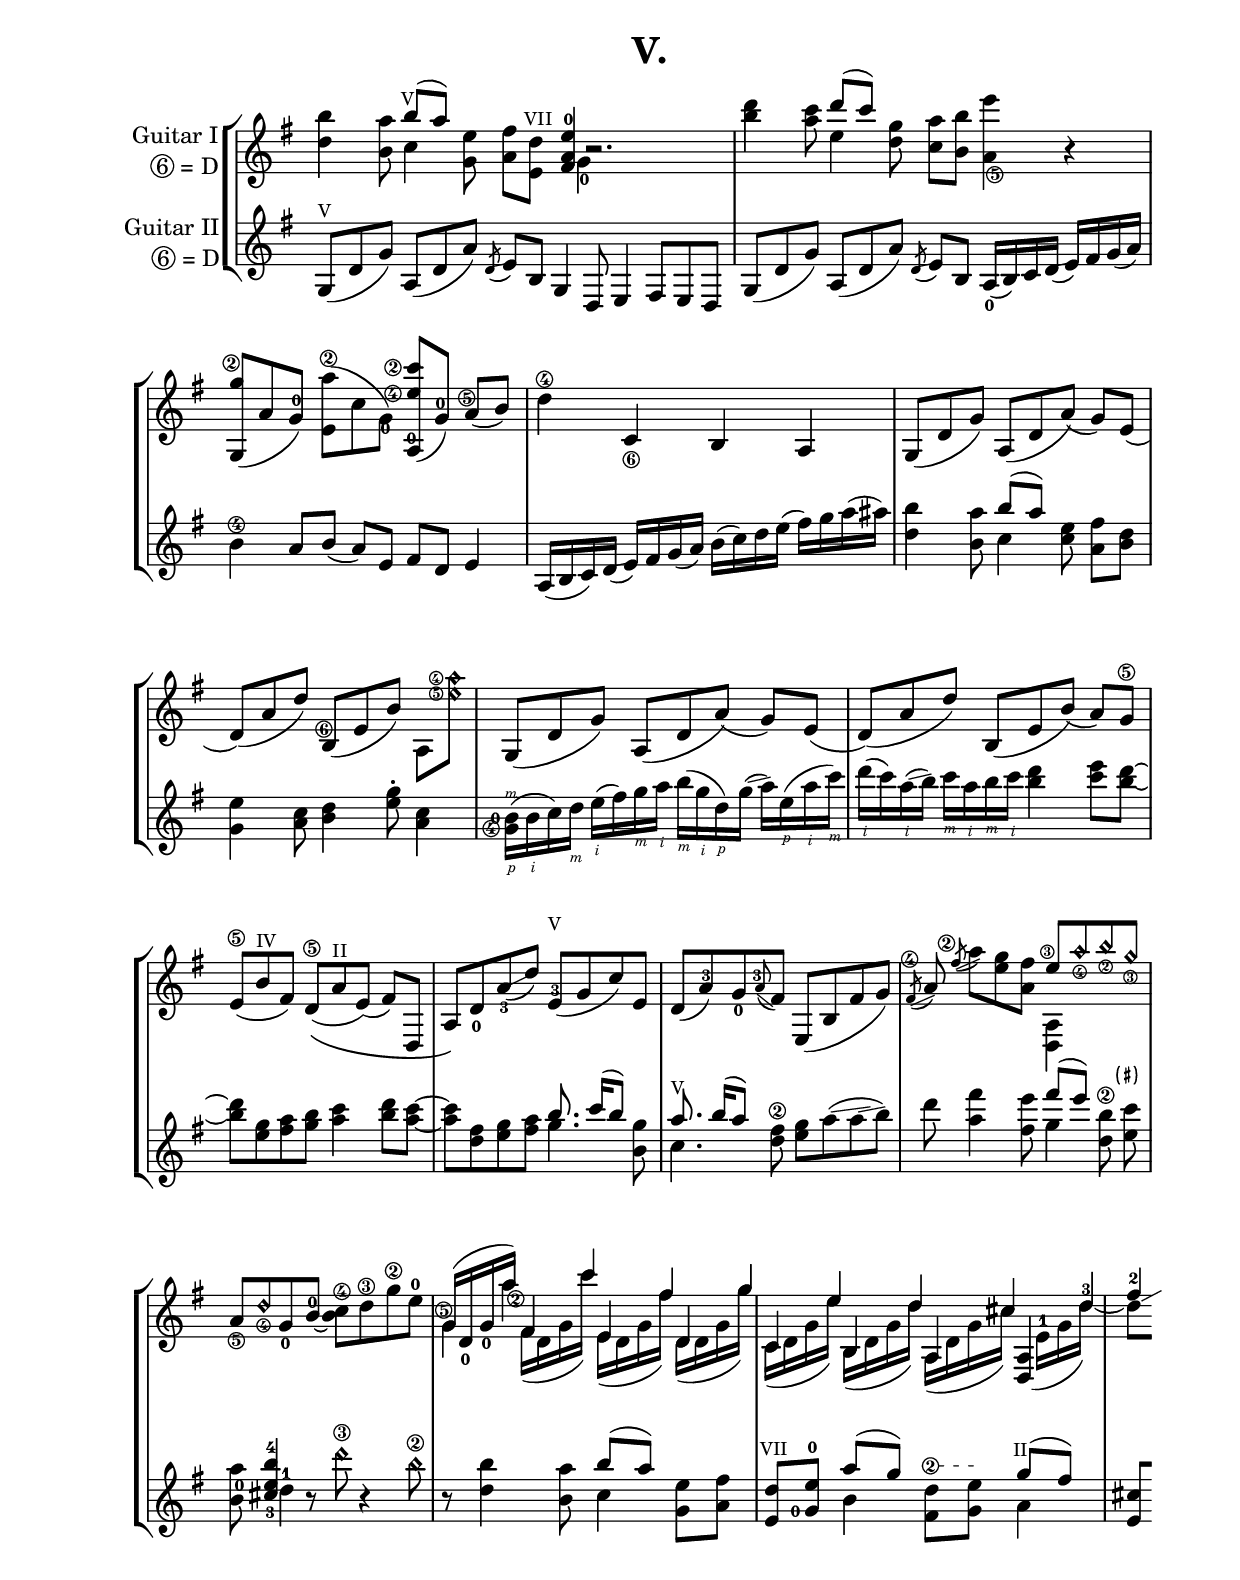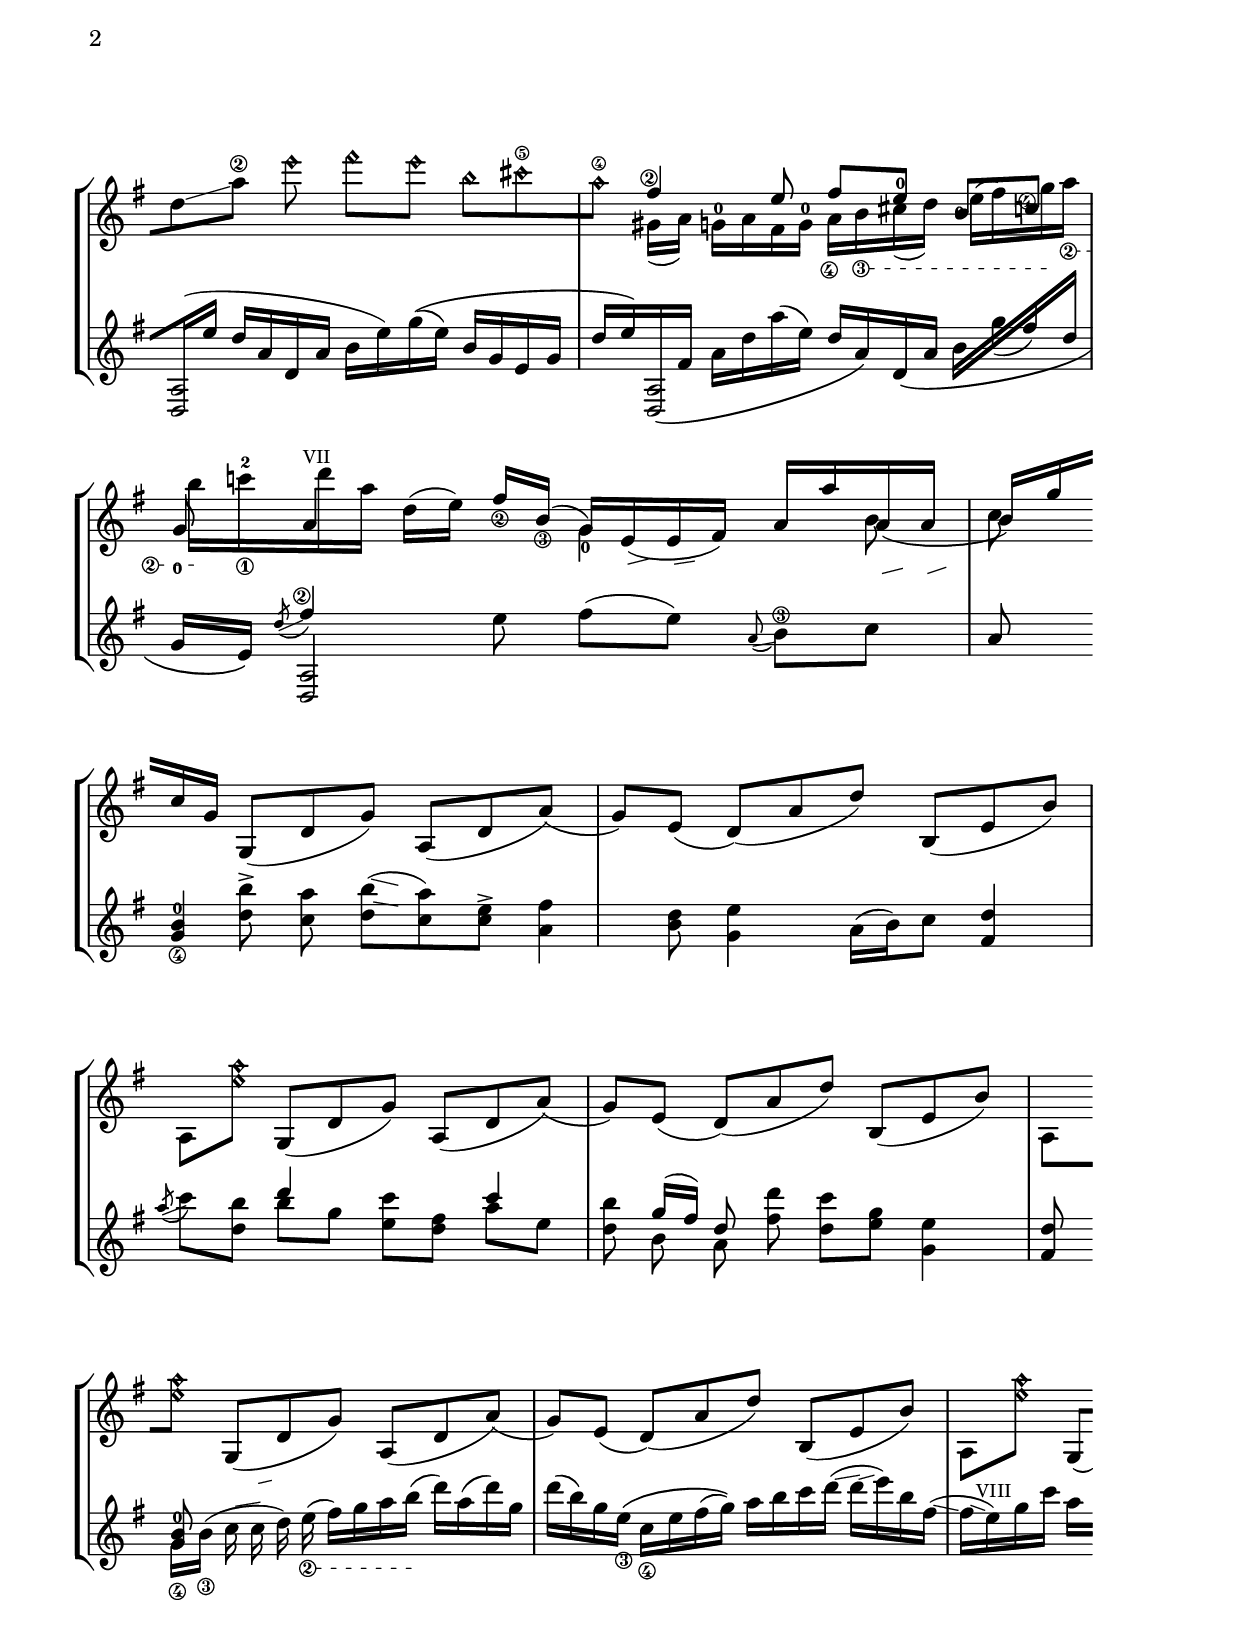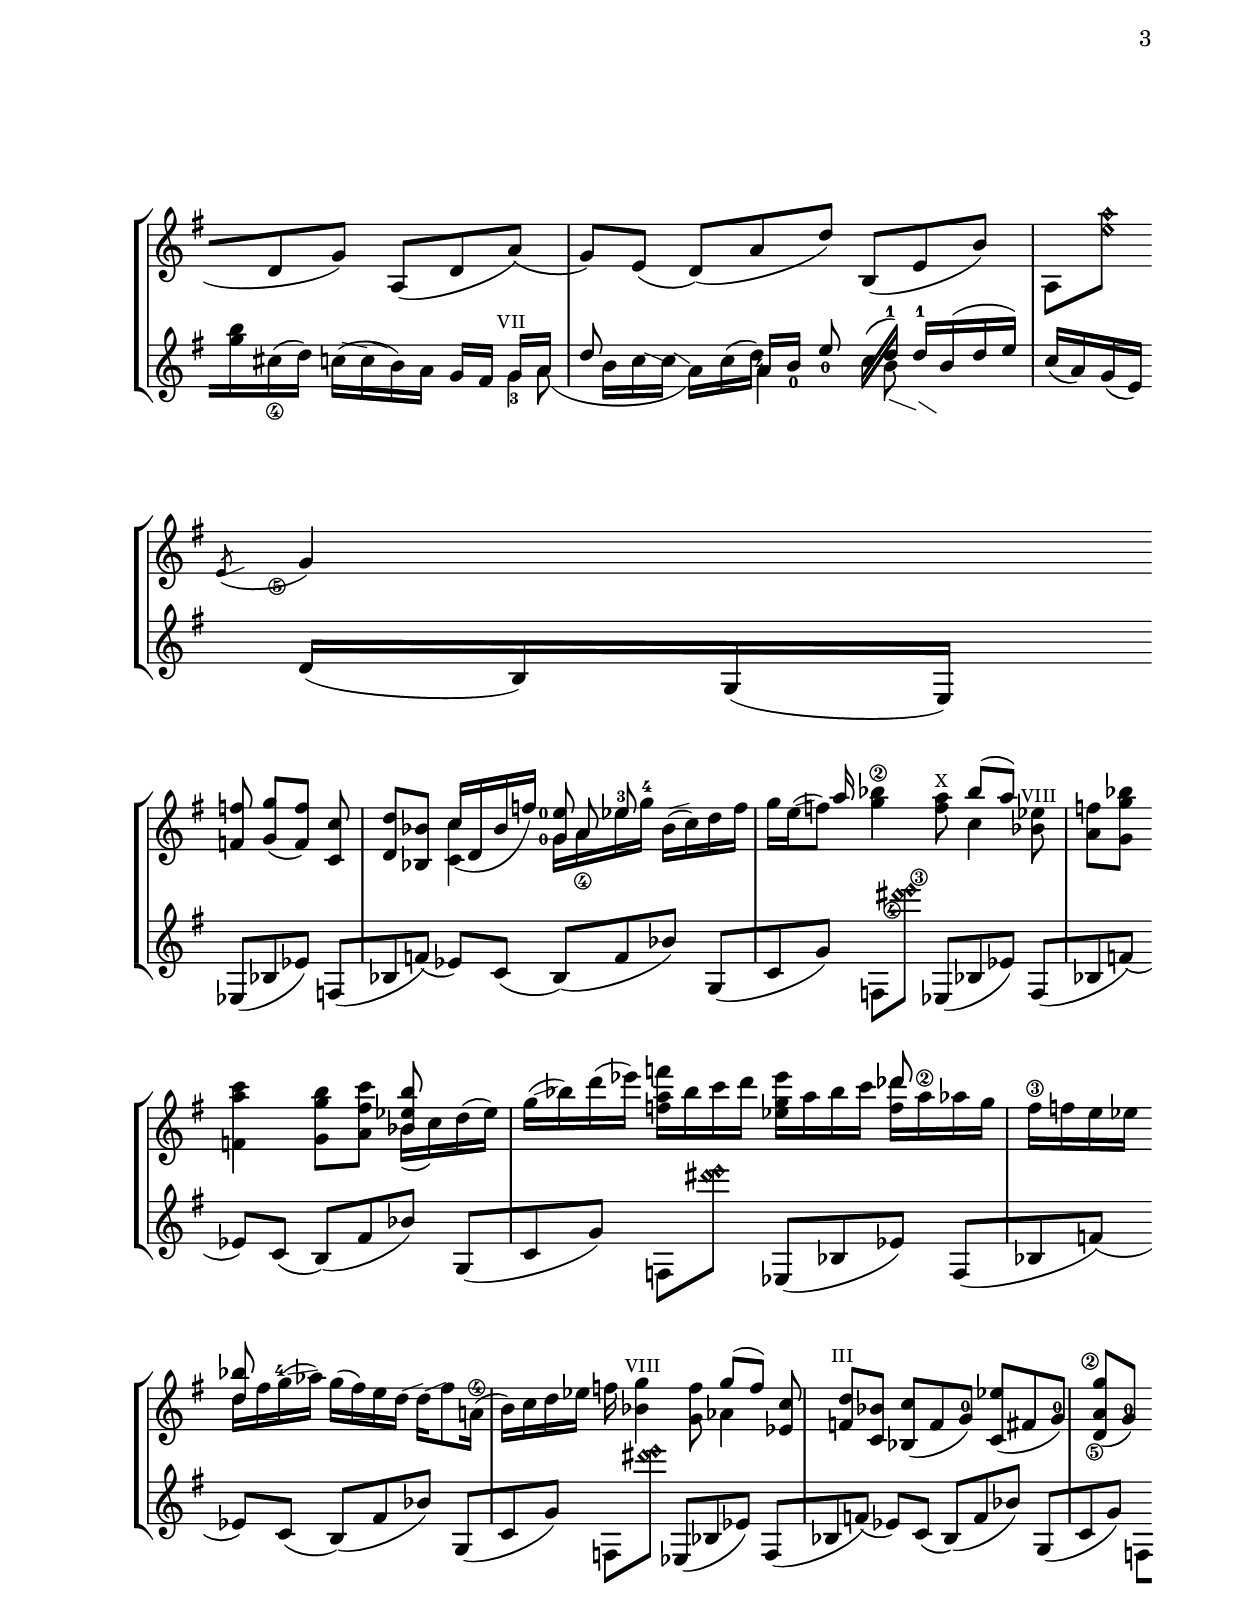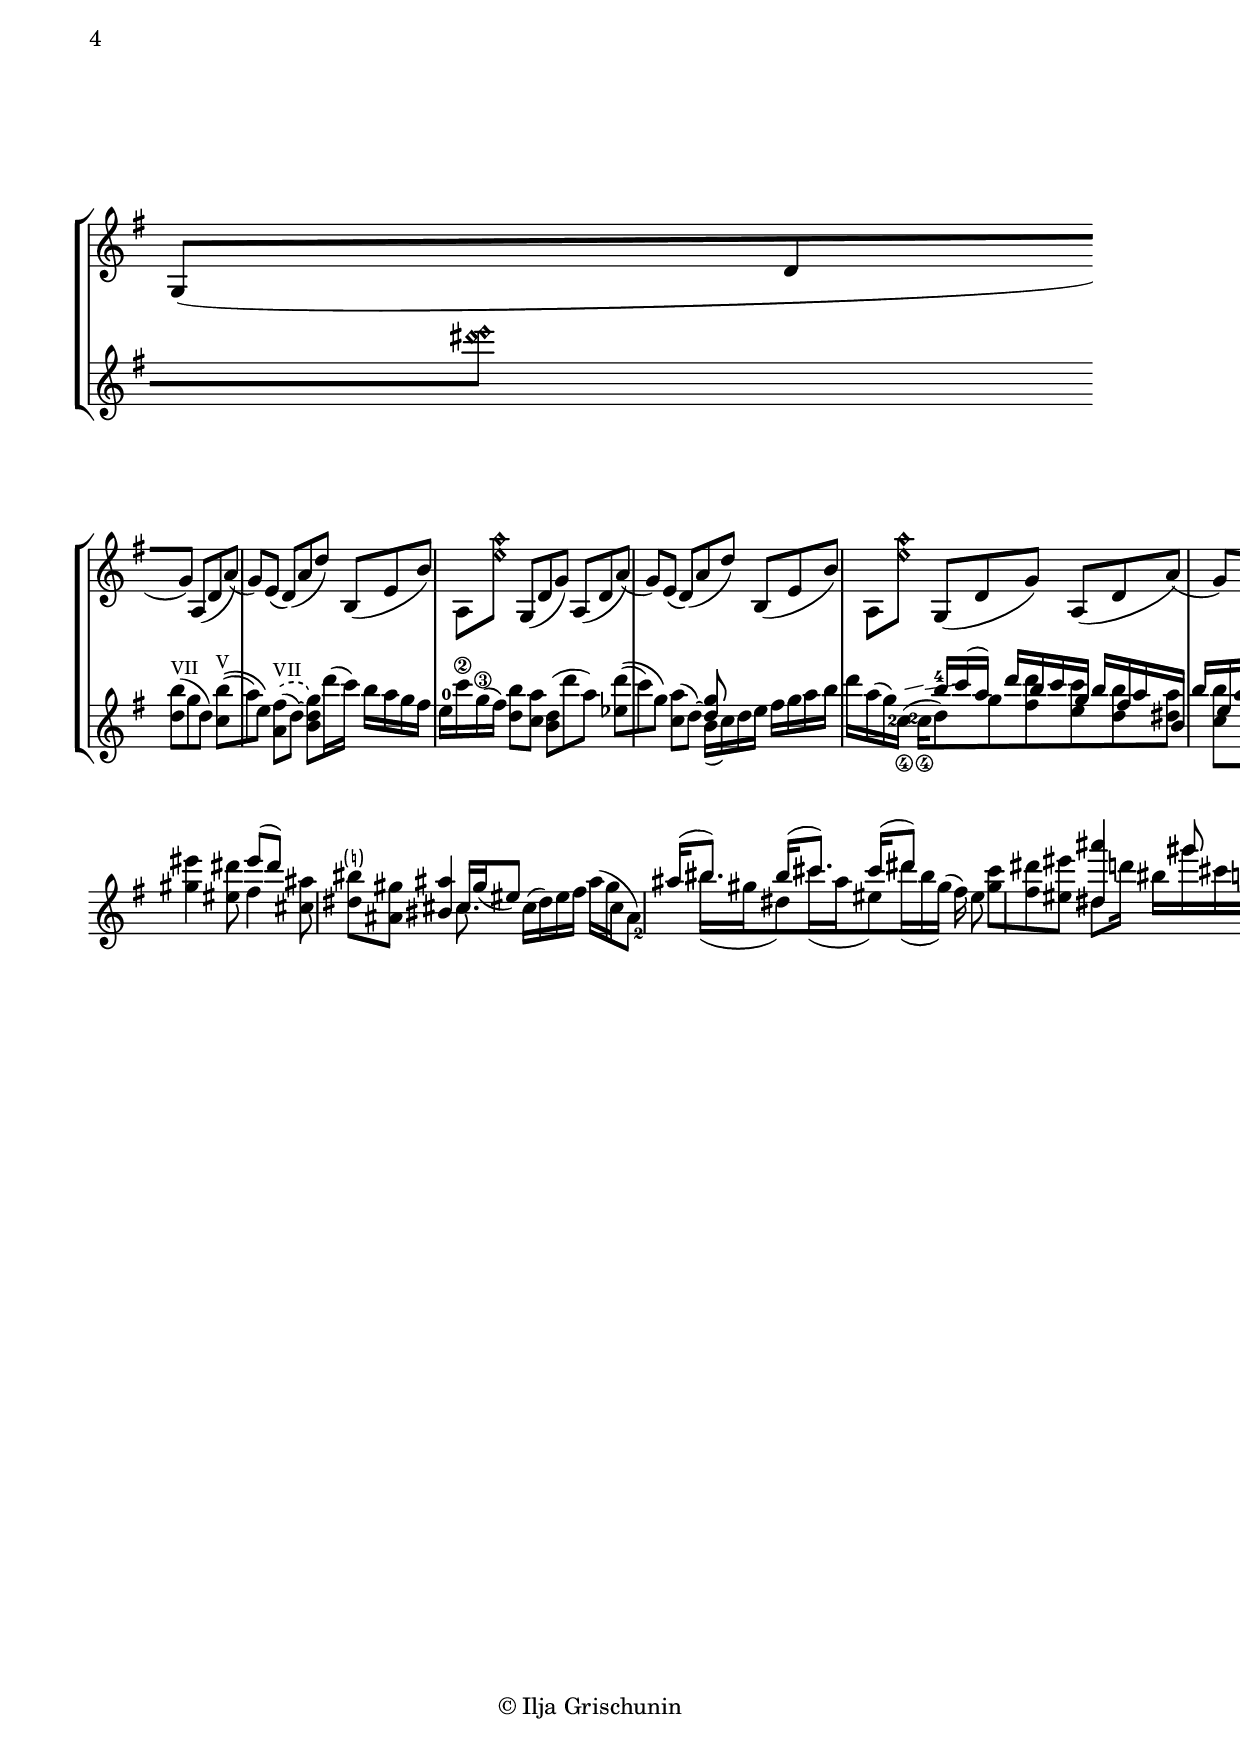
\version "2.19.15"

\language "deutsch"

\header {
  title = "V."
  meter = ""
  composer = ""
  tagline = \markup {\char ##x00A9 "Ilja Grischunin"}
}

\paper {
  #(set-paper-size "a4")
  top-system-spacing.basic-distance = #25
  top-markup-spacing.basic-distance = #8
  markup-markup-spacing.basic-distance = #25
  markup-system-spacing.basic-distance = #15
  score-markup-spacing.basic-distance = #25
  system-system-spacing.basic-distance = #20
  %score-system-spacing.basic-distance = #15
  last-bottom-spacing.basic-distance = #25
  two-sided = ##t
  inner-margin = 25
  outer-margin = 15
}

\layout {
  \context {
    \Score
    \remove "Bar_number_engraver"
  }
  indent = #15
  ragged-right = ##f
  ragged-last = ##f
}
\include "global.ly"
\version "2.19.15"

\language "deutsch"

\version "2.19.15"

#(define RH rightHandFinger)

xLV = #(define-music-function (parser location further) (number?) #{
  \once \override LaissezVibrerTie.X-extent = #'(0 . 0)
  \once \override LaissezVibrerTie.details.note-head-gap = #(/
                                                             further -2)
  \once \override LaissezVibrerTie.extra-offset = #(cons (/
                                                          further 2) 0)
         #})

stringNumberSpanner =
#(define-music-function (parser location StringNumber) (string?)
   #{
     \override TextSpanner.font-size = #-5
     \override TextSpanner.dash-fraction = #0.3
     \override TextSpanner.dash-period = #1.5
     \override TextSpanner.bound-details.right.arrow = ##t
     \override TextSpanner.arrow-width = #0.2
     \override TextSpanner.arrow-length = #0.7
     \override TextSpanner.bound-details.left.stencil-align-dir-y = #CENTER
     \override TextSpanner.bound-details.left.text = \markup { \circle \number #StringNumber }
   #})

stringNumSpan =
#(define-music-function (parser location StringNumber) (string?)
   #{
     \override TextSpanner.font-size = #-5
     \override TextSpanner.dash-fraction = #0.3
     \override TextSpanner.dash-period = #1.5
     %\override TextSpanner.bound-details.right.arrow = ##t
     %\override TextSpanner.arrow-width = #0.2
     %\override TextSpanner.arrow-length = #0.7
     \override TextSpanner.bound-details.left.stencil-align-dir-y = #CENTER
     \override TextSpanner.bound-details.left.text = \markup { \circle \number #StringNumber }
   #})

fretNumSpan =
#(define-music-function (parser location FretNumber) (string?)
   #{
     \override TextSpanner.font-size = #-2
     \override TextSpanner.font-shape = #'regular
     \override TextSpanner.dash-fraction = #0.3
     \override TextSpanner.dash-period = #0.5
     %\override TextSpanner.bound-details.right.arrow = ##t
     %\override TextSpanner.arrow-width = #0.2
     %\override TextSpanner.arrow-length = #0.7
     \override TextSpanner.bound-details.left.stencil-align-dir-y = #CENTER
     \override TextSpanner.bound-details.left.text = \markup { \text #FretNumber }
   #})

spad = \override Fingering.staff-padding = #'()
sfol = \set fingeringOrientations = #'(left)
sfor = \set fingeringOrientations = #'(right)
sfod = \set fingeringOrientations = #'(down)
sfou = \set fingeringOrientations = #'(up)
npad = \override StringNumber.staff-padding = #'()
ssnol = \set stringNumberOrientations = #'(left)
ssnou = \set stringNumberOrientations = #'(up)
ssnod = \set stringNumberOrientations = #'(down)
ssnor = \set stringNumberOrientations = #'(right)
FO =
#(define-music-function (parser location offsetX offsetY)(number? number?)
   #{
     \once \override Voice.Fingering.extra-offset = #(cons offsetX offsetY)
   #})

SO =
#(define-music-function (parser location offsetX offsetY)(number? number?)
   #{
     \once \override Voice.StringNumber.extra-offset = #(cons offsetX offsetY)
   #})

\include "global.ly"

guitarOne =
\relative{
  \global
  \override Staff.TimeSignature.stencil = ##f
  \override TextScript.font-size = -2
  \override Fingering.staff-padding = #'()
  \override StringNumber.staff-padding = #'()
  \override StrokeFinger.staff-padding = #'()
  \time 8/4
  <d'' h'>4 <h a'>8 <<
    {
      \override TextScript.font-size = -2
      \once\override TextScript.extra-offset = #'(-0.3 . -1.5)
      h'8-"V"[( a])
    }
    \\
    {
      c,4
    }
  >>
  <g e'>8 <a fis'>
  \once\override TextScript.extra-offset = #'(-0.5 . 0)
  <e d'>^"VII"
  <<
    {
      <fis a e'-0>4
    }
    \\
    {
      \override Fingering.staff-padding = #'()
      \once \override NoteColumn.force-hshift = #1.7
      g4-0
    }
  >>
  r2.
  \time 6/4
  <h' d>4<a c>8
  <<
    {
      d8[( c])
    }
    \\
    {
      e,4
    }
  >>
  <d g>8 <c a'><h h'>
  \once \override StringNumber.extra-offset = #'(0.5 . 2.8)
  <a_\5 e''>4 r
  \tag #'Part {
    \break
  }
  \time 5/4
  \once \override StringNumber.extra-offset = #'(-0.5 . -2.3)
  <g, g''\2>8[( a'
  \once\override Fingering.extra-offset = #'(0 . -4)
  g-0])<e a'\2>[( c'
  \once\override Fingering.extra-offset = #'(0 . 3.3)
  g_0])
  \stemUp
  \set stringNumberOrientations = #'(left)
  \once\override Fingering.extra-offset = #'(-0.2 . 3)
  <a,_0 e''\4 c'\2>(
  \unset stringNumberOrientations
  \once\override Fingering.extra-offset = #'(-0.2 . -6)
  g'-0)
  \once \override StringNumber.extra-offset = #'(-0.5 . -3.3)
  a\5( h)
  \stemNeutral
  \time 4/4
  d4\4 c,_\6 h a g8[( d' g]) a,[( d a'])(g) e(
  \tag #'Part {
    \break
  }
  d[)( a' d])
  \once \override StringNumber.extra-offset = #'(-0.5 . -4.5)
  h,\6[( e h'])
  \stemDown a,
  \set stringNumberOrientations = #'(left)
  \override StringNumber.font-size = #'-7
  <e''\harmonic\5 a\harmonic\4> \stemNeutral
  \revert StringNumber.font-size
  \unset stringNumberOrientations
  g,,8[( d' g]) a,[( d a'])(g) e( d[)( a' d]) h,[( e h'])( a) g\5
  e\5[( h'^"IV" fis]) d\5[\(( a'^"II" e])( fis) d, a'\) d_0 a'_3-\markup {
    \postscript #"1 2.3 moveto 2.5 1.2 rlineto stroke"
  }( d)
  \once\override Fingering.extra-offset = #'(0 . -4.8)
  e,-3^"V"( g c) e, d(
  \once\override Fingering.extra-offset = #'(0 . -3.5)
  a'-3) g_0 \appoggiatura a-\markup {
    \postscript #"0.2 1.5 moveto 1.5 -1.2 rlineto stroke"
  }
  \once\override Fingering.extra-offset = #'(-2 . -3.5)
  fis-3 e,( h' fis' g)\acciaccatura fis-\markup {
    \postscript #"0.5 0.4 moveto 2.3 1 rlineto stroke"
  }
  \once \override StringNumber.extra-offset = #'(-2 . -2)
  a\4\noBeam
  \acciaccatura fis'-\markup {
    \postscript #"0.5 3.9 moveto 2.3 1 rlineto stroke"
  }
  \once \override StringNumber.extra-offset = #'(-2.8 . -1)
  a\2 <e g><a, fis'>
  <<
    {
      \override StringNumber.staff-padding = #'()
      \once \override StringNumber.extra-offset = #'(-0.5 . -4.2)
      \override StringNumber.font-size = #'-7
      e'8\3 a\harmonic_\4 h\harmonic_\2 g\harmonic_\3
      \revert StringNumber.font-size
    }
    \\
    {
      <d,, a'>4 s
    }
  >>
  \tag #'Part {
    \break
  }
  a''8_\5
  \once\override StringNumber.font-size = #'-7
  d\harmonic _\4 g,_0
  \once\override Fingering.extra-offset = #'(0 . -3.5)
  h~-0 <h c\4> d\3 g\2 e-0
  <<
    {
      \once \override StringNumber.extra-offset = #'(-0.5 . -2.8)
      \stemDown g,4\5 \stemNeutral fis e d c h a <d, a'> s4
    }
    \\
    {
      \override Fingering.staff-padding = #'()
      \stemUp g'16^( d_0 g_0 a')\stemDown fis,( d g c') e,,( d g fis') d,( d g g')
      c,,( d g e') h,( d g d') a,( d g cis)
      \hideNotes d,,16(\unHideNotes
      e'^1[ g d'^3])~
      \tag #'Part {
        d8[-\markup {
          \postscript #"1.4 4 moveto 1.9 1 rlineto stroke"
        }
      }
      \tag #'Partitur {
        d8[-\markup {
          \postscript #"1.5 4 moveto 4.2 1.2 rlineto stroke"
        }
      }
      a'\2]
    }
    \\
    {
      s8. \stemDown
      \once \override StringNumber.extra-offset = #'(0.7 . -3.2)
      a4\2 \stemUp c fis, g e d cis \hide Flag d16 fis4^2
    }
  >>
  e'8\harmonic fis\harmonic[ e\harmonic] h\harmonic[
  \override StringNumber.font-size = #'-7
  cis\harmonic\5 a\harmonic\4]
  \revert StringNumber.font-size
  <<
    {
      \override TextScript.font-size = -2
      \override Fingering.staff-padding = #'()
      \override StringNumber.staff-padding = #'()
      \once \override StringNumber.extra-offset = #'(-0.5 . -2.5)
      fis4\2 e8\noBeam fis[
      \once \override Fingering.extra-offset = #'(0 . -2.5)
      e-0]
      \once \override Fingering.extra-offset = #'(-0.2 . -4.3)
      h-0
      \once \override StringNumber.extra-offset = #'(-0.5 . -3.8)
      c!\4
      \once \override Fingering.extra-offset = #'(-0.2 . -5.2)
      g-0 a4-"VII" fis'16_\2 h,_\3( g_0)
      \tag #'Part {
        e_(-\markup {
          \postscript #"0.6 -6.8 moveto 2 0.5 rlineto stroke"
        }
      }
      \tag #'Partitur {
        e_(-\markup {
          \postscript #"0.7 -6.8 moveto 2 0.3 rlineto stroke"
        }
      }
      fis) a a'
      \tag #'Part {
        a,_(-\markup {
          \postscript #"0.6 -7.7 moveto 2 0.5 rlineto stroke"
        }
      }
      \tag #'Partitur {
        a_(-\markup {
          \postscript #"0.6 -7.7 moveto 1.8 0.6 rlineto stroke"
        }
      }
      h) g' c, g
    }
    \\
    {
      \override Fingering.staff-padding = #'()
      gis16( a) g^0 a fis g^0
      \once \override StringNumber.extra-offset = #'(-0.5 . 0)
      a_\4
      \textSpannerDown
      \stringNumSpan "3"
      \tag #'Part {
        \once\override TextSpanner.extra-offset = #'(0 . 0.6)
      }
      \tag #'Partitur {
        \once\override TextSpanner.extra-offset = #'(0 . 0.5)
      }
      h\startTextSpan cis( d)
      \once \override NoteColumn.force-hshift = #1.3
      e^( fis)
      \once \override NoteColumn.force-hshift = #1.3
      g\stopTextSpan
      \stringNumSpan "2"
      a\startTextSpan
      \once \override NoteColumn.force-hshift = #1.3
      h\stopTextSpan c!^2_\1
      \once \override NoteColumn.force-hshift = #1.3
      d a d,^( e) s8 g,4 s8 h c
    }
  >>
  \repeat unfold 4 {
    g,8[( d' g]) a,[( d a'])(g) e( d[)( a' d]) h,[( e h'])
    \stemDown a, <e''\harmonic a\harmonic> \stemNeutral
  }
  \tag #'Part {
    \break
  }
  \stemUp
  \acciaccatura e,-\markup {
    \postscript #"0.7 0.3 moveto 2 0.8 rlineto stroke"
  }
  \once \override StringNumber.extra-offset = #'(-2.8 . 0.3)
  g4_\5
  <f f'>8<g g'>[(<f f'>]) \stemNeutral<c c'><d d'><b b'>
  <<
    {
      \shape #'((0 . -0.7) (0 . -0.5) (0 . -1) (0 . 3)) Slur
      c'16_( d, b' f')
    }
    \\
    {
      <c, c'>4
    }
  >>
  <<
    {
      \set fingeringOrientations = #'(left)
      <g'-0 e'-0>8 es'
    }
    \\
    {
      s16 \stemUp a,8 s16
    }
    \\
    {
      \stemDown g16 a_\4 es'-3 g-4
    }
  >>
  \stemNeutral
  b,-\markup {
    \postscript #"0.7 4.5 moveto 1.9 0.5 rlineto stroke"
  }( c) d f
  <<
    {
      s8. a16
    }
    \\
    {
      g e-\markup {
        \postscript #"0.8 4.8 moveto 1.8 0.5 rlineto stroke"
      }^( f8)
    }
  >>
  <g b\2>4 <f a>8^"X"
  <<
    {
      b[( a])
    }
    \\
    {
      c,4
    }
  >>
  \once\override TextScript.extra-offset = #'(-1 . 0)
  <b es>8\noBeam^"VIII" <a f'><g g' b>
  \tag #'Part {
    \break
  }
  <f a' c>4<g g' b>8<a f' c'>
  <<
    {
      <b es b'>8 s
    }
    \\
    {
      b16( c) d^( es)
    }
  >>
  g16-\markup {
    \postscript #"1 5.8 moveto 2.3 0.8 rlineto stroke"
  }( b) d( es)
  <f, a f'> b c d <es, g es'> a b c
  <<
    {
      des8 s
    }
    \\
    {
      <f, des'>16 a^\2 as g
    }
  >>
  fis^\3 f e es
  \tag #'Part {
    \break
  }
  <<
    {
      <d b'>8 s
    }
    \\
    {
      d16 f
      \once \override Fingering.extra-offset = #'(-0.5 . -1)
      g^4-\markup {
        \postscript #"0.9 5.9 moveto 2.9 0.4 rlineto stroke"
      }^( as)
    }
  >>
  g( f) es
  \tag #'Part {
    d-\markup {
      \postscript #"0.7 4.3 moveto 2 0.7 rlineto stroke"
    }
  }
  \tag #'Partitur {
    d-\markup {
      \postscript #"0.8 4.3 moveto 2 0.8 rlineto stroke"
    }
  }
  f8 a,!16^\4( h) c d es f
  \once\override TextScript.extra-offset = #'(-1 . 0)
  <b, g'>4^"VIII" <g f'>8
  <<
    {
      g'[( f])
    }
    \\
    {
      as,4
    }
  >>
  <es c'>8\noBeam
  \once\override TextScript.extra-offset = #'(-0.8 . 0)
  <f d'>^"III" <c b'>
  <b c'>[( f'
  \once\override Fingering.extra-offset = #'(0 . -3)
  g-0])<c, es'>[( fis
  \once\override Fingering.extra-offset = #'(0 . -4)
  g-0])
  \stemUp
  \once \override StringNumber.extra-offset = #'(-0.5 . 0.3)
  <d_\5 a' g'>(
  \once \override StringNumber.extra-offset = #'(-3.7 . -1)
  \once \override Fingering.extra-offset = #'(0 . -7.5)
  g-0\2)\stemNeutral
  \tag #'Part {
    \break
  }
  \time 4/4
  \repeat unfold 3 {
    g,8[( d' g]) a,[( d a'])(g) e( d[)( a' d]) h,[( e h'])
    \stemDown a, <e''\harmonic a\harmonic> \stemNeutral
  }
  <<
    {
      d'8[( g, d])
      \shape #'((0 . 0.3) (0 . 0) (0 . 0) (0 . 0)) PhrasingSlur
      d'[(\( c) fis,]\)
    }
    \\
    {
      h,4. h8( a4)
    }
  >>
  <e' h'>8 <c g'>~ q <d a'>4 <e' c>8[ <h d> <e, g>] <g h> <d fis>
  <h' d> <a c>4 <d, fis>8[ <fis a>] <c e>4 <h e'>8[
  <fis' h> <cis a'>] <ais d'> r16 g''( fis) e d h a( g) r8
  \repeat unfold 2 {
    g,,8[( d' g]) a,[( d a'])(g) e( d[)( a' d]) h,[( e h'])
    \stemDown a, <e''\harmonic a\harmonic> \stemNeutral
  }
  \tag #'Partitur {
    \break
  }
  <gis eis'>4<eis dis'>8
  <<
    {
      eis'[( dis])
    }
    \\
    {
      fis,4
    }
  >>
  <cis ais'>8\noBeam
  \once\override TextScript.extra-offset = #'(0.4 . -1)
  <dis his'>^\markup \fontsize #-3 {\parenthesize \natural} <ais gis'>
  \mergeDifferentlyDottedOn
  <<
    {
      %\override Fingering.staff-padding = #'()
      %\set fingeringOrientations = #'(down left up)
      <his ais'>4 s2. s2
    }
    \\
    {
      %\once \override NoteColumn.force-hshift = #1.5
      cis8. cis16^( dis) eis fis ais^( gis cis,
      \once\override Fingering.extra-offset = #'(0.4 . 2.8)
      ais8)-2
      his'16( gis dis8) cis'16( ais eis8) dis'16( his gis)^(\glissando fis)
    }
    \\
    {
      \voiceThree
      %\override Fingering.staff-padding = #'()
      \once \override NoteColumn.force-hshift = #0.7
      cis16 gis'_( eis8) s4 s8. ais16( his8.) his16(\glissando
      cis8.) cis16(\glissando dis8) s
    }
  >>
  eis,8 <gis cis>[ <fis dis'> <eis eis'>]
  <<
    {
      <dis ais''>4 gis'8
    }
    \\
    {
      dis,8 d'!16 his gis' cis, h^(\glissando a)
    }
  >>
  gis8
}

\version "2.19.15"

\language "deutsch"

\version "2.19.15"

#(define RH rightHandFinger)

xLV = #(define-music-function (parser location further) (number?) #{
  \once \override LaissezVibrerTie.X-extent = #'(0 . 0)
  \once \override LaissezVibrerTie.details.note-head-gap = #(/
                                                             further -2)
  \once \override LaissezVibrerTie.extra-offset = #(cons (/
                                                          further 2) 0)
         #})

stringNumberSpanner =
#(define-music-function (parser location StringNumber) (string?)
   #{
     \override TextSpanner.font-size = #-5
     \override TextSpanner.dash-fraction = #0.3
     \override TextSpanner.dash-period = #1.5
     \override TextSpanner.bound-details.right.arrow = ##t
     \override TextSpanner.arrow-width = #0.2
     \override TextSpanner.arrow-length = #0.7
     \override TextSpanner.bound-details.left.stencil-align-dir-y = #CENTER
     \override TextSpanner.bound-details.left.text = \markup { \circle \number #StringNumber }
   #})

stringNumSpan =
#(define-music-function (parser location StringNumber) (string?)
   #{
     \override TextSpanner.font-size = #-5
     \override TextSpanner.dash-fraction = #0.3
     \override TextSpanner.dash-period = #1.5
     %\override TextSpanner.bound-details.right.arrow = ##t
     %\override TextSpanner.arrow-width = #0.2
     %\override TextSpanner.arrow-length = #0.7
     \override TextSpanner.bound-details.left.stencil-align-dir-y = #CENTER
     \override TextSpanner.bound-details.left.text = \markup { \circle \number #StringNumber }
   #})

fretNumSpan =
#(define-music-function (parser location FretNumber) (string?)
   #{
     \override TextSpanner.font-size = #-2
     \override TextSpanner.font-shape = #'regular
     \override TextSpanner.dash-fraction = #0.3
     \override TextSpanner.dash-period = #0.5
     %\override TextSpanner.bound-details.right.arrow = ##t
     %\override TextSpanner.arrow-width = #0.2
     %\override TextSpanner.arrow-length = #0.7
     \override TextSpanner.bound-details.left.stencil-align-dir-y = #CENTER
     \override TextSpanner.bound-details.left.text = \markup { \text #FretNumber }
   #})

spad = \override Fingering.staff-padding = #'()
sfol = \set fingeringOrientations = #'(left)
sfor = \set fingeringOrientations = #'(right)
sfod = \set fingeringOrientations = #'(down)
sfou = \set fingeringOrientations = #'(up)
npad = \override StringNumber.staff-padding = #'()
ssnol = \set stringNumberOrientations = #'(left)
ssnou = \set stringNumberOrientations = #'(up)
ssnod = \set stringNumberOrientations = #'(down)
ssnor = \set stringNumberOrientations = #'(right)
FO =
#(define-music-function (parser location offsetX offsetY)(number? number?)
   #{
     \once \override Voice.Fingering.extra-offset = #(cons offsetX offsetY)
   #})

SO =
#(define-music-function (parser location offsetX offsetY)(number? number?)
   #{
     \once \override Voice.StringNumber.extra-offset = #(cons offsetX offsetY)
   #})

\include "global.ly"

guitarTwo = \relative{
  \global
  \override Staff.TimeSignature #'stencil = ##f
  \override TextScript.font-size = -2
  \override Fingering.staff-padding = #'()
  \override StringNumber.staff-padding = #'()
  \override StrokeFinger.staff-padding = #'()
  \time 8/4
  g8^"V"[( d' g]) a,[( d a']) \acciaccatura d,-\markup {
    \postscript #"0.5 0.3 moveto 1.8 0.4 rlineto stroke"
  } e h g4 d8 e4 fis8[ e d]
  \time 6/4
  g8[( d' g]) a,[( d a']) \acciaccatura d,-\markup {
    \postscript #"0.5 0.3 moveto 1.8 0.4 rlineto stroke"
  } e h
  a16_0( h) c d(-\markup {
    \postscript #"0.5 0.3 moveto 2.2 0.5 rlineto stroke"
  } e) fis g( a)
  \time 5/4
  h4\4 a8 h( a) e fis d e4
  \time 4/4
  a,16( h c) d(-\markup {
    \postscript #"0.5 0.3 moveto 2.2 0.5 rlineto stroke"
  } e) fis g( a) h( c) d e( fis) g a( ais)
  <d, h'>4 <h a'>8
  <<
    {
      h'8[( a])
    }
    \\
    {
      c,4
    }
  >>
  <c e>8\noBeam<a fis'><h d>
  \tag #'Part {
    \break
  }
  <g e'>4<a c>8<h d>4<e g>8-.<a, c>4
  \once\override StrokeFinger.avoid-slur = #'outside
  \override StrokeFinger.staff-padding = #'()
  \override StrokeFinger.add-stem-support = ##t
  \set strokeFingerOrientations = #'(up down)
  \set stringNumberOrientations = #'(left)
  \set fingeringOrientations = #'(left)
  <g\4-\RH #1 h-0-\RH #3 >16(
  \unset stringNumberOrientations
  \unset fingeringOrientations
  \override StrokeFinger.avoid-slur = #'inside
  \set strokeFingerOrientations = #'(down)
  h-\RH #2 c) d-\RH #3 e-\RH #2 ( fis) g-\RH #3 a-\RH#2
  h-\RH #3 ( g-\RH #2 d-\RH#1) g(-\markup {
    \postscript #"0.8 6 moveto 2.2 0.5 rlineto stroke"
  } a) e-\RH#1 ( a-\RH#2 c-\RH#3)
  d-\RH#2 ( c) a-\markup {
    \postscript #"0.8 6.3 moveto 2.2 0.5 rlineto stroke"
  }-\RH#2 ( h) c-\RH#3 a-\RH#2 h-\RH#3 c-\RH#2 <h d>4<c e>8<h d>~
  \tag #'Part {
    \break
  }
  q <e, g><fis a><g h><a c>4 <h d>8 <a c>~ q <d, fis><e g><fis a>
  <<
    {
      h8. c16[( h8])
    }
    \\
    {
      g4.
    }
  >>
  <h, g'>8
  <<
    {
      \override TextScript.font-size = -2
      a'8.^"V" h16[( a8])
    }
    \\
    {
      c,4.
    }
  >>
  <d fis\2>8<e g>
  \tag #'Part {
    a(-\markup {
      \postscript #"0.8 6.3 moveto 3.8 0.5 rlineto stroke"
    }
  }
  \tag #'Partitur {
    a(-\markup {
      \postscript #"0.8 6.3 moveto 2.6 0.5 rlineto stroke"
    }
  }
  h) d
  <a fis'>4<fis e'>8
  <<
    {
      fis'[( e])
    }
    \\
    {
      g,4
    }
  >>
  <d h'\2>8\noBeam
  <e c'>^\markup \fontsize #-3 {\parenthesize \sharp}<h a'>
  <<
    {
      \override Fingering.staff-padding = #'()
      \set fingeringOrientations = #'(down left up)
      <cis-3 e-0 h'-4>4
    }
    \\
    {
      \override Fingering.staff-padding = #'()
      \once \override NoteColumn.force-hshift = #1.7
      d4^1
    }
  >>
  r8 d'\harmonic\3 r4 h8\harmonic\2 r
  <d, h'>4 <h a'>8
  <<
    {
      h'8[( a])
    }
    \\
    {
      c,4
    }
  >>
  <g e'>8 <a fis'>
  \once\override TextScript.extra-offset = #'(-0.5 . 0)
  <e d'>^"VII"
  \set fingeringOrientations = #'(left up)
  <g-0 e'-0>
  \unset fingeringOrientations
  <<
    {
      a'8[( g])
    }
    \\
    {
      h,4
    }
  >>
  \stringNumSpan "2"
  <fis d'>8\startTextSpan[ <g e'>\stopTextSpan]
  <<
    {
      \override TextScript.font-size = -2
      \once\override TextScript.extra-offset = #'(-0.4 . -2)
      g'8^"II"[( fis])
    }
    \\
    {
      a,4
    }
  >>
  <e cis'>8
  \tag #'Part {
    \break
  }
  <\tweak #'duration-log #1 d, \tweak #'duration-log #1 a'>16(
  e'' d a d, a' h e) g(\( e) h g e g d' e\)
  <\tweak #'duration-log #1 d,, \tweak #'duration-log #1 a'>_\(
  fis' a d a'( e) d a\) d,_\( a' h g'_(\stemUp fis) d g, e\)\stemNeutral
  <<
    {
      \override NoteColumn.ignore-collision = ##t
      \stemUp<\tweak #'duration-log #1 d, \tweak #'duration-log #1 a'>4
    }
    \\
    {
      \stemUp
      \acciaccatura d''8-\markup {
        \postscript #"0.5 2.9 moveto 2.3 1 rlineto stroke"
      } \stemUp
      \once \override StringNumber.extra-offset = #'(-0.5 . -2.3)
      fis4\2
    }
  >>
  e8 fis[( e]) \appoggiatura a,-\markup {
    \postscript #"0.5 1.4 moveto 2.2 0.4 rlineto stroke"
  } h\3 c a
  \tag #'Part {
    \break
  }
  <<
    {
      \override Fingering.staff-padding = #'()
      \override StringNumber.staff-padding = #'()
      <g_\4 h-0>4
    }
    \\
    {
      s8 <d' h'>^>
    }
  >>
  <c a'><d h'>(
  -\markup {
    \postscript #"1 7 moveto 2.6 -0.6 rlineto stroke"
  }
  -\markup {
    \postscript #"1.2 4.8 moveto 2.4 -0.4 rlineto stroke"
  }
  <c a'>)<c e>-><a fis'>4
  <h d>8<g e'>4 a16( h) c8 <fis, d'>4 \acciaccatura a'8-\markup {
    \postscript #"0.5 4.9 moveto 2.3 0.9 rlineto stroke"
  } c <d, h'>
  <<
    {
      d'4
    }
    \\
    {
      h8[ g]
    }
  >>
  <e c'>8<d fis>
  <<
    {
      c'4
    }
    \\
    {
      a8[ e]
    }
  >>
  <d h'>8
  <<
    {
      g16( fis) d8
    }
    \\
    {
      h a
    }
  >>
  <fis' d'><d c'><e g><g, e'>4<fis d'>8
  \tag #'Part {
    \break
  }
  <<
    {
      \override Fingering.staff-padding = #'()
      <g h-0>8 s
    }
    \\
    {
      g16_\4 h_\3^(
      \tag #'Part {
        c-\markup {
          \postscript #"1 5.2 moveto 2.4 0.4 rlineto stroke"
        }
      }
      \tag #'Partitur {
        c-\markup {
          \postscript #"0.7 7.4 moveto 1.3 0.3 rlineto stroke"
        }
      }
      d)
    }
  >>
  \textSpannerDown
  \stringNumSpan "2"
  e16(\startTextSpan fis) g a h(\stopTextSpan d) a( d) g, d'( h) g
  \shape #'((0 . 0) (0 . 0) (0 . 0) (0 . 0.3)) PhrasingSlur
  e_\3\( c_\4 e fis( g)\) a h c
  \tag #'Part {
    d(-\markup {
      \postscript #"1 7.8 moveto 2.4 0.4 rlineto stroke"
    }
  }
  \tag #' Partitur {
    d(-\markup {
      \postscript #"0.8 7.8 moveto 1.5 0.4 rlineto stroke"
    }
  }
  e) h
  \tag #'Part {
    fis(-\markup {
      \postscript #"1 5.3 moveto 2.4 -0.5 rlineto stroke"
    }
  }
  \tag #'Partitur {
    fis(-\markup {
      \postscript #"1 5.3 moveto 1.4 -0.5 rlineto stroke"
    }
  }
  \once\override TextScript.extra-offset = #'(-1 . 0)
  e^"VIII") g c a
  \tag #'Part {
    \break
  }
  <g h> cis,_\4( d)
  \tag #'Part {
    c(-\markup {
      \postscript #"1 4.8 moveto 2.4 -0.5 rlineto stroke"
    }
  }
  \tag #'Partitur {
    c(-\markup {
      \postscript #"1 4.8 moveto 1.5 -0.5 rlineto stroke"
    }
  }
  h) a g fis
  <<
    {
      \override Fingering.staff-padding = #'()
      \override TextScript.font-size = -2
      \once\override TextScript.extra-offset = #'(-1 . 0)
      g^"VII" a d8 s4 a16 h_0 e8_0 s4
    }
    \\
    {
      g,4_3 s a4 s16 h8 s16
    }
    \\
    {
      \stemDown s16 a8_( h16
      \tag #'Part {
        c-\markup {
          \postscript #"1.2 -1.3 moveto 2.4 -1 rlineto stroke"
        }
      }
      \tag #'Partitur {
        c-\markup {
          \postscript #"1.2 -1.3 moveto 1.5 -1 rlineto stroke"
        }
      }
      a) c(
      \once \override Fingering.extra-offset = #'(0.3 . 3.5)
      d_4) s8. c16(
      \stemUp
      \tag #'Part {
        d-1)-\markup {
          \postscript #"0.5 -5.8 moveto 2.6 -1 rlineto stroke"
        }
      }
      \tag #'Partitur {
        d-1)-\markup {
          \postscript #"0.5 -6 moveto 1.7 -1.1 rlineto stroke"
        }
      }
      h( d e)
    }
  >>
  c16( a) g( e) d( h) g( e)
  \tag #'Part {
    \break
  }
  es8[( b' es]) f,[( b f'])(es) c( b[)( f' b]) g,[( c g'])
  <<
    {
      \voiceTwo
      \hideNotes
      s
      \once \override StringNumber.extra-offset = #'(-1.8 . -2.8)
      c'\4
      \unHideNotes
    }
    \\
    {
      f,,,
      \once \override StringNumber.extra-offset = #'(0.8 . -0.8)
      <dis'''\harmonic e\harmonic\3> \stemNeutral
    }
  >>
  \repeat unfold 3 {
    es,,,8[( b' es]) f,[( b f'])(es) c( b[)( f' b]) g,[( c g'])
    \stemDown f, <dis'''\harmonic e\harmonic> \stemNeutral
  }
  \tag #'Part {
    \break
  }
  <d, h'>8^"VII"[( g d])
  %\shape #'((0 . 0.3) (0 . 0) (0 . 0) (0 . 0)) PhrasingSlur
  <c h'>^"V"[\(( a') e]\)
  \phrasingSlurDashed
  \shape #'((0 . 0.3) (0 . 0) (0 . 0) (-0.5 . 0)) PhrasingSlur
  <a, fis'>^"VII"\(( d)~ <h d g>8\)
  \phrasingSlurSolid
  d'16( c) h a g fis e-0 c'\2 g\3( fis) <d h'>8 <c a'>
  <h d>[( d' a]) <es d'>[\(( c') g]\)
  <<
    {
      \stemDown
      <c, a'>( d)~
      \stemUp
      <d g>8 s
    }
    \\
    {
      s4
      h16( c) d e
    }
  >>
  fis g a h
  <<
    {
      s8. s8 
      \once\override Fingering.extra-offset = #'(-0.2 . -3)
      h16-4 c( a) d h c g h fis a h, h' e, a
      \tag #'Part {
        c-\markup {
          \postscript #"0.8 -4.1 moveto 2.2 0.9 rlineto stroke"
        }
      }
      \tag #'Partitur {
        c-\markup {
          \postscript #"1 -4 moveto 2.6 0.8 rlineto stroke"
        }
      }
      e f, fis d'
      c g a cis d g, c e, h' fis a d, g c, e d
    }
    \\
    {
      d'16 a^( g)
      \tag #'Part {
        \once\override Fingering.extra-offset = #'(-1.1 . -2.5)
        c,^2_\4^(-\markup {
          \postscript #"0.7 6.1 moveto 1.8 0.4 rlineto stroke"
        }
      }
      \tag #'Partitur {
        \once\override Fingering.extra-offset = #'(-1.1 . -2.5)
        c^2_\4^(-\markup {
          \postscript #"0.7 6.1 moveto 2.8 0.4 rlineto stroke"
        }
      }
      d8) g <fis d'> <e c'> <d h'> <dis a'> <c h'> <d a'> <c e'> <h fis'>
      <a c'> <g a'> <fis d''> <a c'> <e h''> <c a''> <d g'> <a' e'>
    }
  >>
  \repeat unfold 2 {
    g,8[( d' g]) a,[( d a'])(g) e( d[)( a' d]) h,[( e h'])
    \stemDown a, <e''\harmonic a\harmonic> \stemNeutral
  }
}

\score {
  \new StaffGroup = "Guitar" <<
    \new Staff \with {
      instrumentName = \markup {
        \right-column {
          "Guitar I"
          \line { \circle 6"= D" }
        }
      }
    }
    \guitarOne
%%%%%%%%%%%%%%%%%%%%%%%%%%%%%%%%%%%%%%%%%%%%%%%%%%%%%%%%%%%%%
    \new Dynamics = "dynamics"
%%%%%%%%%%%%%%%%%%%%%%%%%%%%%%%%%%%%%%%%%%%%%%%%%%%%%%%%%%%%%
    \new Staff \with {
      instrumentName = \markup {
        \right-column {
          "Guitar II"
          \line { \circle 6"= D" }
        }
      }
    }
    \guitarTwo
  >>
}